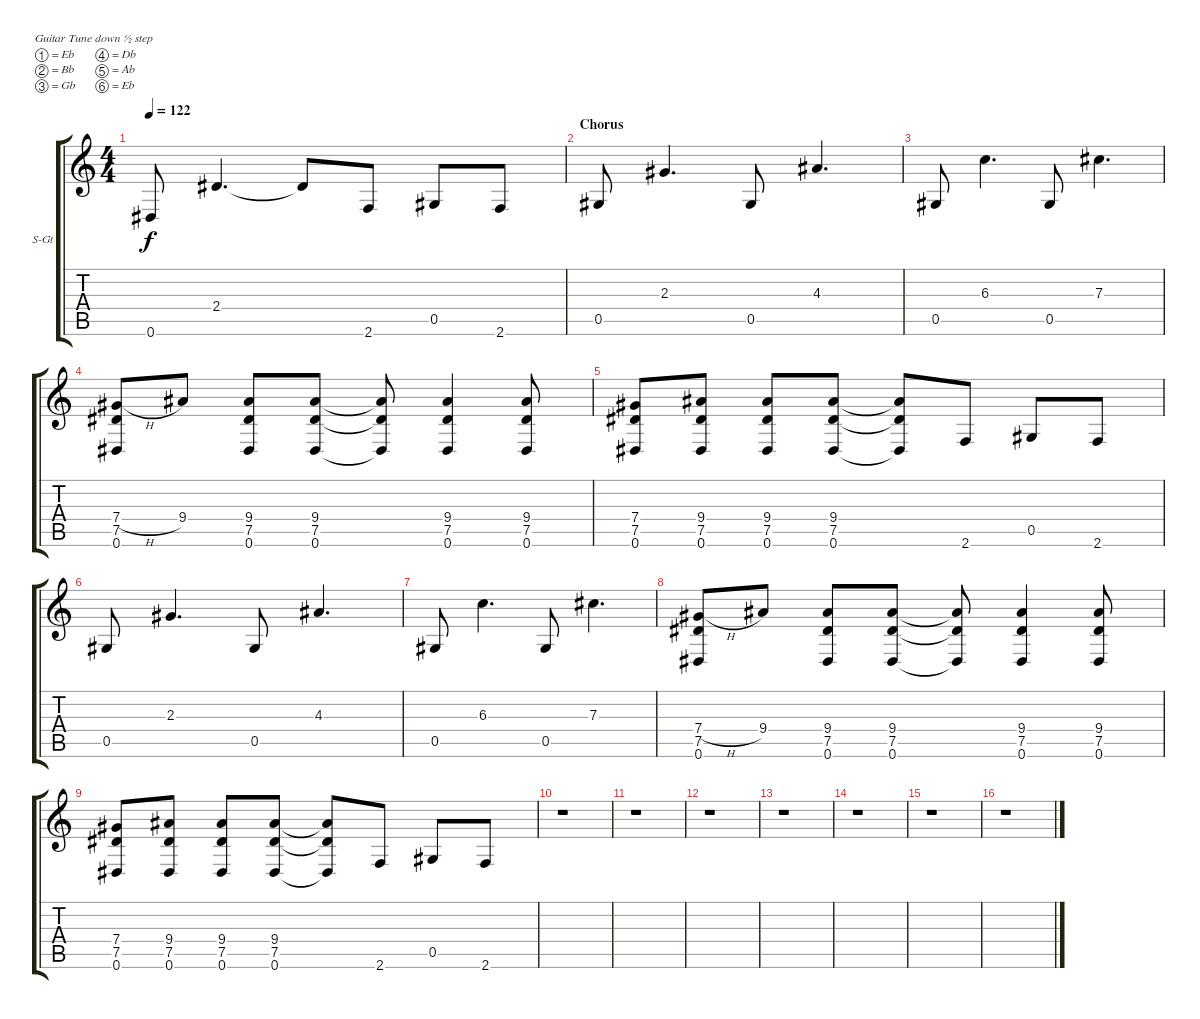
\bracketExtendMode groupsimilarinstruments
\firstSystemTrackNameOrientation horizontal
\otherSystemsTrackNameOrientation horizontal
\track ("Clean 2" "S-Gt") {instrument acousticguitarsteel}
\staff {score tabs}
\tuning (Eb4 Bb3 Gb3 Db3 Ab2 Eb2)
\ts (4 4)
\tempo 122
\clef g2
\ks c
0.6.8{dy f} 2.4.4{d} 2.4{t}.8 2.6.8 0.5.8 2.6.8 |
\section ("" "Chorus")
0.5.8 2.3.4{d} 0.5.8 4.3.4{d} |
0.5.8 6.3.4{d} 0.5.8 7.3.4{d} |
(7.4{h} 7.5 0.6).8 9.4.8 (9.4 7.5 0.6).8 (9.4 7.5 0.6).8 (9.4{t} 7.5{t} 0.6{t}).8 (9.4 7.5 0.6).4 (9.4 7.5 0.6).8 |
(7.4 7.5 0.6).8 (9.4 7.5 0.6).8 (9.4 7.5 0.6).8 (9.4 7.5 0.6).8 (9.4{t} 7.5{t} 0.6{t}).8 2.6.8 0.5.8 2.6.8 |
0.5.8 2.3.4{d} 0.5.8 4.3.4{d} |
0.5.8 6.3.4{d} 0.5.8 7.3.4{d} |
(7.4{h} 7.5 0.6).8 9.4.8 (9.4 7.5 0.6).8 (9.4 7.5 0.6).8 (9.4{t} 7.5{t} 0.6{t}).8 (9.4 7.5 0.6).4 (9.4 7.5 0.6).8 |
(7.4 7.5 0.6).8 (9.4 7.5 0.6).8 (9.4 7.5 0.6).8 (9.4 7.5 0.6).8 (9.4{t} 7.5{t} 0.6{t}).8 2.6.8 0.5.8 2.6.8 |
r.1 |
r.1 |
r.1 |
r.1 |
r.1 |
r.1 |
r.1
